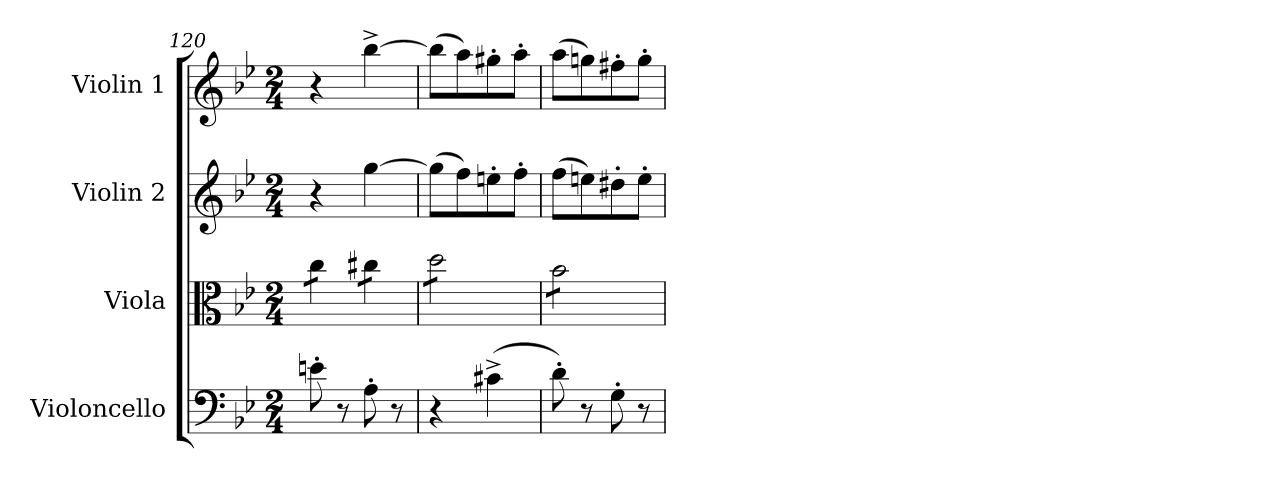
**kern	**kern	**kern	**kern
*part4	*part3	*part2	*part1
*staff4	*staff3	*staff2	*staff1
*I"Violoncello	*I"Viola	*I"Violin 2	*I"Violin 1
*I'Vc	*I'Vla	*I'Vln	*I'Vln
*clefF4	*clefC3	*clefG2	*clefG2
*k[b-e-]	*k[b-e-]	*k[b-e-]	*k[b-e-]
*M2/4	*M2/4	*M2/4	*M2/4
=120	=120	=120	=120
*	*tremolo	*	*
8en'\	8cc\L	4r	4r
8r	8cc\J	.	.
8A'\	8cc#X\L	[4gg\	[4bb-^\
8r	8cc#X\J	.	.
=121	=121	=121	=121
4r	8dd\L	(8gg\L]	(8bb-\L]
.	8dd\	8ff\)	8aa\)
(4c#X^\	8dd\	8een'\	8gg#X'\
.	8dd\J	8ff'\J	8aa'\J
=122	=122	=122	=122
8d'\)	8b-\L	(8ff\L	(8aa\L
8r	8b-\	8een\)	8ggn\)
8G'\	8b-\	8dd#X'\	8ff#X'\
8r	8b-\J	8ee'\J	8gg'\J
*	*Xtremolo	*	*
=	=	=	=
*-	*-	*-	*-
